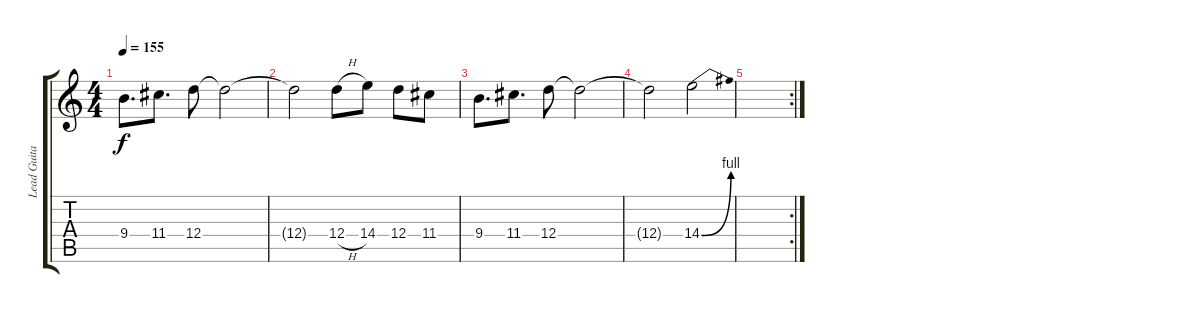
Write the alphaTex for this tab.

\track ("Lead Guitar" "Lead Guita") {instrument overdrivenguitar}
\staff {score tabs}
\tuning (E4 B3 G3 D3 A2 E2) {hide}
\ts (4 4)
\tempo 155
\clef g2
\ks c
9.4.8{d dy f} 11.4.8{d} 12.4.8 12.4{t}.2 |
12.4{t}.2 12.4{h}.8 14.4.8 12.4.8 11.4.8 |
9.4.8{d} 11.4.8{d} 12.4.8 12.4{t}.2 |
12.4{t}.2 14.4{be (bend 0 0 60 4)}.2 |
\rc 2
